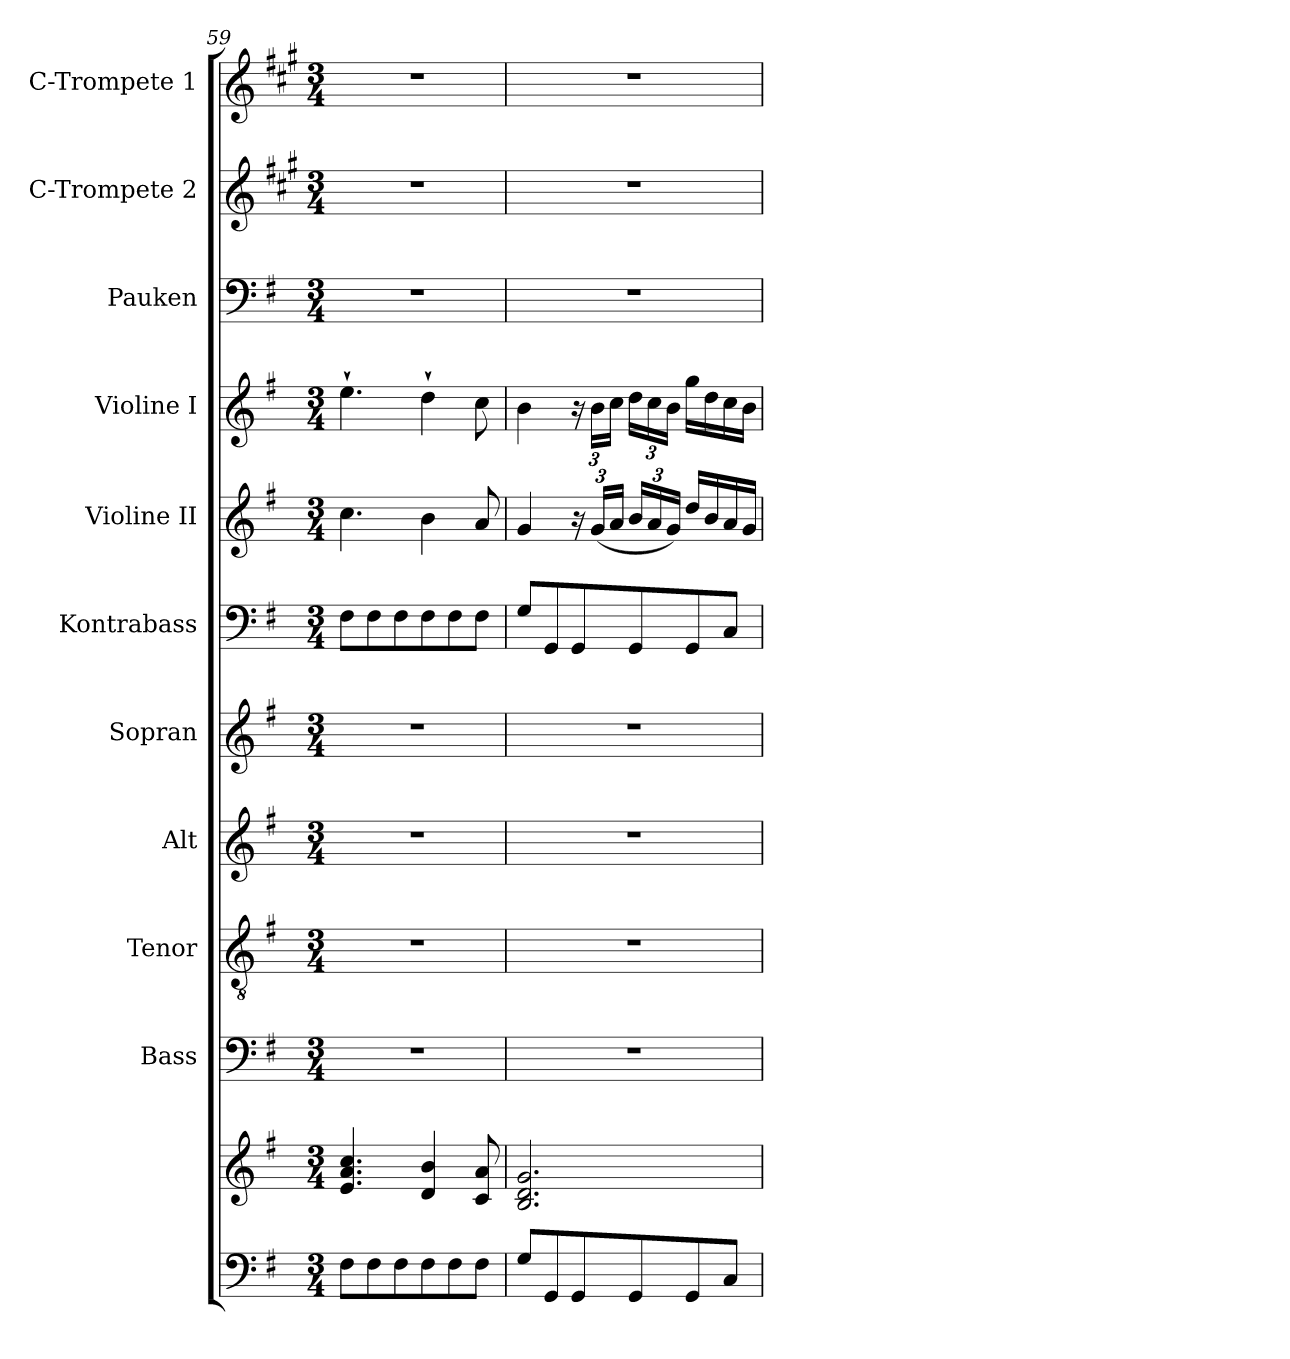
**kern	**kern	**kern	**kern	**kern	**kern	**kern	**kern	**kern	**kern	**kern	**kern
*part11	*part11	*part10	*part9	*part8	*part7	*part6	*part5	*part4	*part3	*part2	*part1
*staff12	*staff11	*staff10	*staff9	*staff8	*staff7	*staff6	*staff5	*staff4	*staff3	*staff2	*staff1
*	*	*I"Bass	*I"Tenor	*I"Alt	*I"Sopran	*I"Kontrabass	*I"Violine II	*I"Violine I	*I"Pauken	*I"C-Trompete 2	*I"C-Trompete 1
*	*	*I'B.	*I'T.	*I'A.	*I'S.	*I'Kb.	*I'Vl. II	*I'Vl. I	*I'Pk.	*I'C Trp. 2	*I'C Trp. 1
*clefF4	*clefG2	*clefF4	*clefGv2	*clefG2	*clefG2	*clefF4	*clefG2	*clefG2	*clefF4	*clefG2	*clefG2
*	*	*	*	*	*	*ITrd7c12	*	*	*	*ITrd1c2	*ITrd1c2
*k[f#]	*k[f#]	*k[f#]	*k[f#]	*k[f#]	*k[f#]	*k[f#]	*k[f#]	*k[f#]	*k[f#]	*k[f#]	*k[f#]
*G:	*G:	*G:	*G:	*G:	*G:	*G:	*G:	*G:	*G:	*G:	*G:
*M3/4	*M3/4	*M3/4	*M3/4	*M3/4	*M3/4	*M3/4	*M3/4	*M3/4	*M3/4	*M3/4	*M3/4
=59	=59	=59	=59	=59	=59	=59	=59	=59	=59	=59	=59
8F#\L	4.e/ 4.a/ 4.cc/	2.r	2.r	2.r	2.r	8FF#\L	4.cc\	4.ee`>\	2.r	2.r	2.r
8F#\	.	.	.	.	.	8FF#\	.	.	.	.	.
8F#\	.	.	.	.	.	8FF#\	.	.	.	.	.
8F#\	4d/ 4b/	.	.	.	.	8FF#\	4b\	4dd`>\	.	.	.
8F#\	.	.	.	.	.	8FF#\	.	.	.	.	.
8F#\J	8c/ 8a/	.	.	.	.	8FF#\J	8a/	8cc\	.	.	.
!!LO:PB:g=z
=60	=60	=60	=60	=60	=60	=60	=60	=60	=60	=60	=60
8G/L	2.B/ 2.d/ 2.g/	2.r	2.r	2.r	2.r	8GG/L	4g/	4b\	2.r	2.r	2.r
8GG/	.	.	.	.	.	8GGG/	.	.	.	.	.
*	*	*	*	*	*	*	*Xbrackettup	*Xbrackettup	*	*	*
8GG/	.	.	.	.	.	8GGG/	24r	24r	.	.	.
.	.	.	.	.	.	.	(<24g/LL	24b\LL	.	.	.
.	.	.	.	.	.	.	24a/JJ	24cc\JJ	.	.	.
8GG/	.	.	.	.	.	8GGG/	24b/LL	24dd\LL	.	.	.
.	.	.	.	.	.	.	24a/	24cc\	.	.	.
.	.	.	.	.	.	.	24g/JJ)	24b\JJ	.	.	.
8GG/	.	.	.	.	.	8GGG/	16dd/LL	16gg\LL	.	.	.
.	.	.	.	.	.	.	16b/	16dd\	.	.	.
8C/J	.	.	.	.	.	8CC/J	16a/	16cc\	.	.	.
.	.	.	.	.	.	.	16g/JJ	16b\JJ	.	.	.
=	=	=	=	=	=	=	=	=	=	=	=
*-	*-	*-	*-	*-	*-	*-	*-	*-	*-	*-	*-
